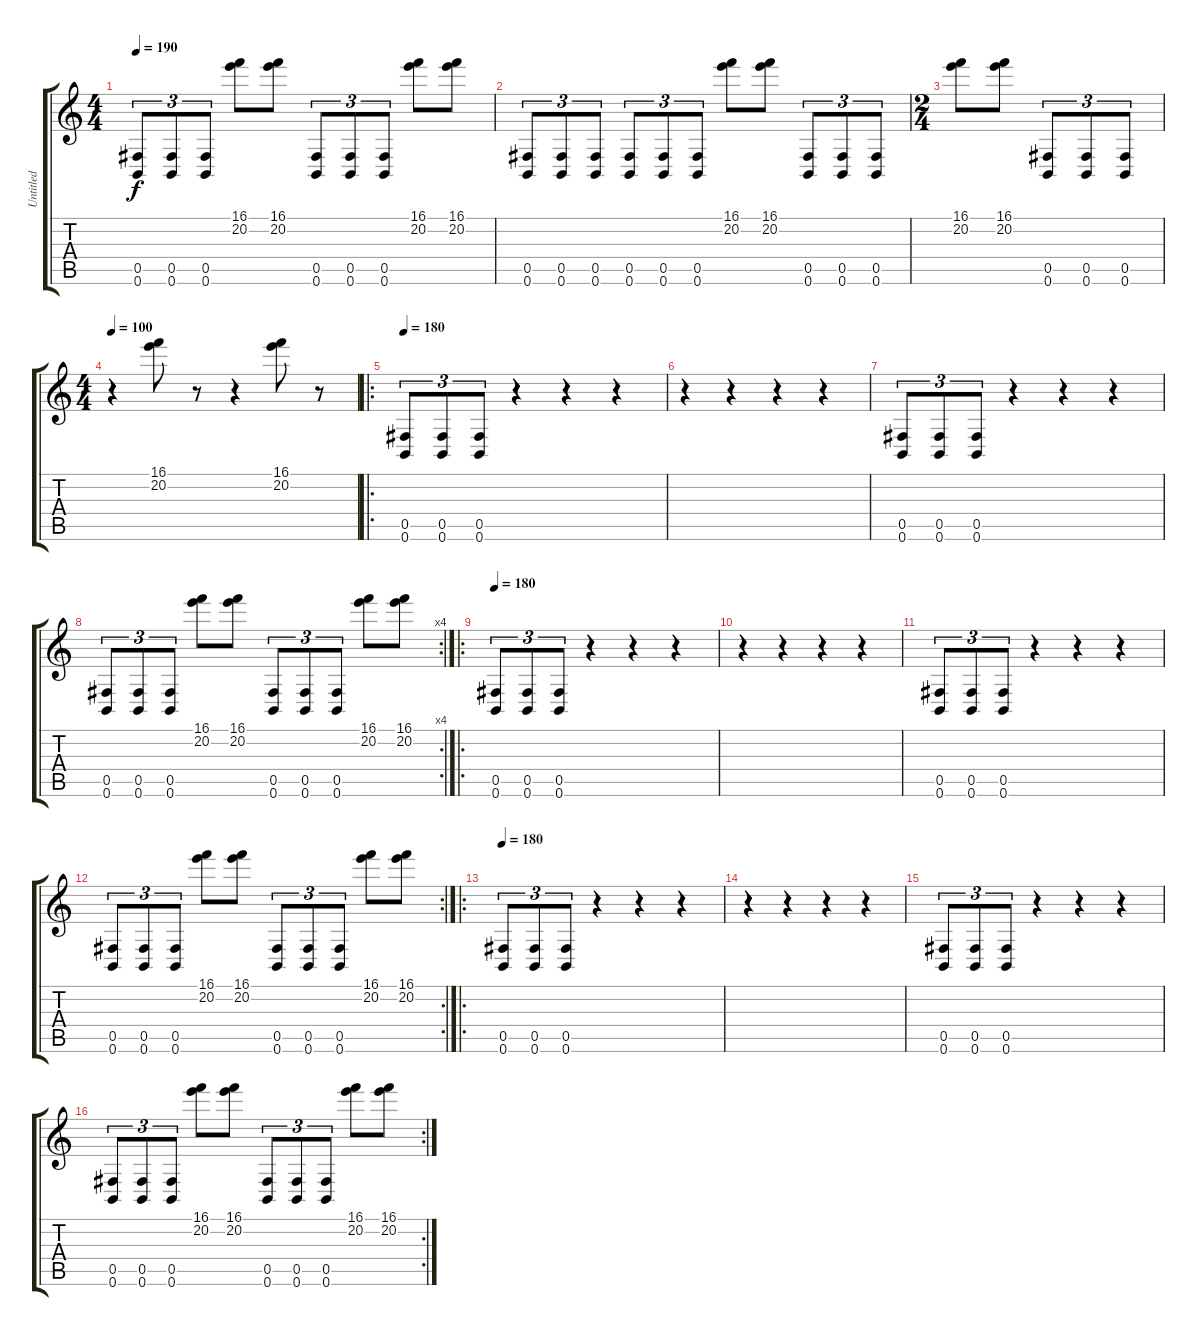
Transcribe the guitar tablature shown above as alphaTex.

\track ("Untitled" "Untitled") {instrument distortionguitar}
\staff {score tabs}
\tuning (Db4 Ab3 E3 B2 Gb2 B1) {hide}
\ts (4 4)
\tempo 190
\clef g2
\ks c
(0.5 0.6).8{tu (3 2) dy f instrument distortionguitar} (0.5 0.6).8{tu (3 2)} (0.5 0.6).8{tu (3 2)} (16.1 20.2).8 (16.1 20.2).8 (0.5 0.6).8{tu (3 2)} (0.5 0.6).8{tu (3 2)} (0.5 0.6).8{tu (3 2)} (16.1 20.2).8 (16.1 20.2).8 |
(0.5 0.6).8{tu (3 2)} (0.5 0.6).8{tu (3 2)} (0.5 0.6).8{tu (3 2)} (0.5 0.6).8{tu (3 2)} (0.5 0.6).8{tu (3 2)} (0.5 0.6).8{tu (3 2)} (16.1 20.2).8 (16.1 20.2).8 (0.5 0.6).8{tu (3 2)} (0.5 0.6).8{tu (3 2)} (0.5 0.6).8{tu (3 2)} |
\ts (2 4)
(16.1 20.2).8 (16.1 20.2).8 (0.5 0.6).8{tu (3 2)} (0.5 0.6).8{tu (3 2)} (0.5 0.6).8{tu (3 2)} |
\ts (4 4)
\tempo 100
r.4 (16.1 20.2).8 r.8 r.4 (16.1 20.2).8 r.8 |
\ro
\tempo 180
(0.5 0.6).8{tu (3 2)} (0.5 0.6).8{tu (3 2)} (0.5 0.6).8{tu (3 2)} r.4 r.4 r.4 |
r.4 r.4 r.4 r.4 |
(0.5 0.6).8{tu (3 2)} (0.5 0.6).8{tu (3 2)} (0.5 0.6).8{tu (3 2)} r.4 r.4 r.4 |
\rc 4
(0.5 0.6).8{tu (3 2)} (0.5 0.6).8{tu (3 2)} (0.5 0.6).8{tu (3 2)} (16.1 20.2).8 (16.1 20.2).8 (0.5 0.6).8{tu (3 2)} (0.5 0.6).8{tu (3 2)} (0.5 0.6).8{tu (3 2)} (16.1 20.2).8 (16.1 20.2).8 |
\ro
\tempo 180
(0.5 0.6).8{tu (3 2)} (0.5 0.6).8{tu (3 2)} (0.5 0.6).8{tu (3 2)} r.4 r.4 r.4 |
r.4 r.4 r.4 r.4 |
(0.5 0.6).8{tu (3 2)} (0.5 0.6).8{tu (3 2)} (0.5 0.6).8{tu (3 2)} r.4 r.4 r.4 |
\rc 2
(0.5 0.6).8{tu (3 2)} (0.5 0.6).8{tu (3 2)} (0.5 0.6).8{tu (3 2)} (16.1 20.2).8 (16.1 20.2).8 (0.5 0.6).8{tu (3 2)} (0.5 0.6).8{tu (3 2)} (0.5 0.6).8{tu (3 2)} (16.1 20.2).8 (16.1 20.2).8 |
\ro
\tempo 180
(0.5 0.6).8{tu (3 2)} (0.5 0.6).8{tu (3 2)} (0.5 0.6).8{tu (3 2)} r.4 r.4 r.4 |
r.4 r.4 r.4 r.4 |
(0.5 0.6).8{tu (3 2)} (0.5 0.6).8{tu (3 2)} (0.5 0.6).8{tu (3 2)} r.4 r.4 r.4 |
\rc 2
(0.5 0.6).8{tu (3 2)} (0.5 0.6).8{tu (3 2)} (0.5 0.6).8{tu (3 2)} (16.1 20.2).8 (16.1 20.2).8 (0.5 0.6).8{tu (3 2)} (0.5 0.6).8{tu (3 2)} (0.5 0.6).8{tu (3 2)} (16.1 20.2).8 (16.1 20.2).8
